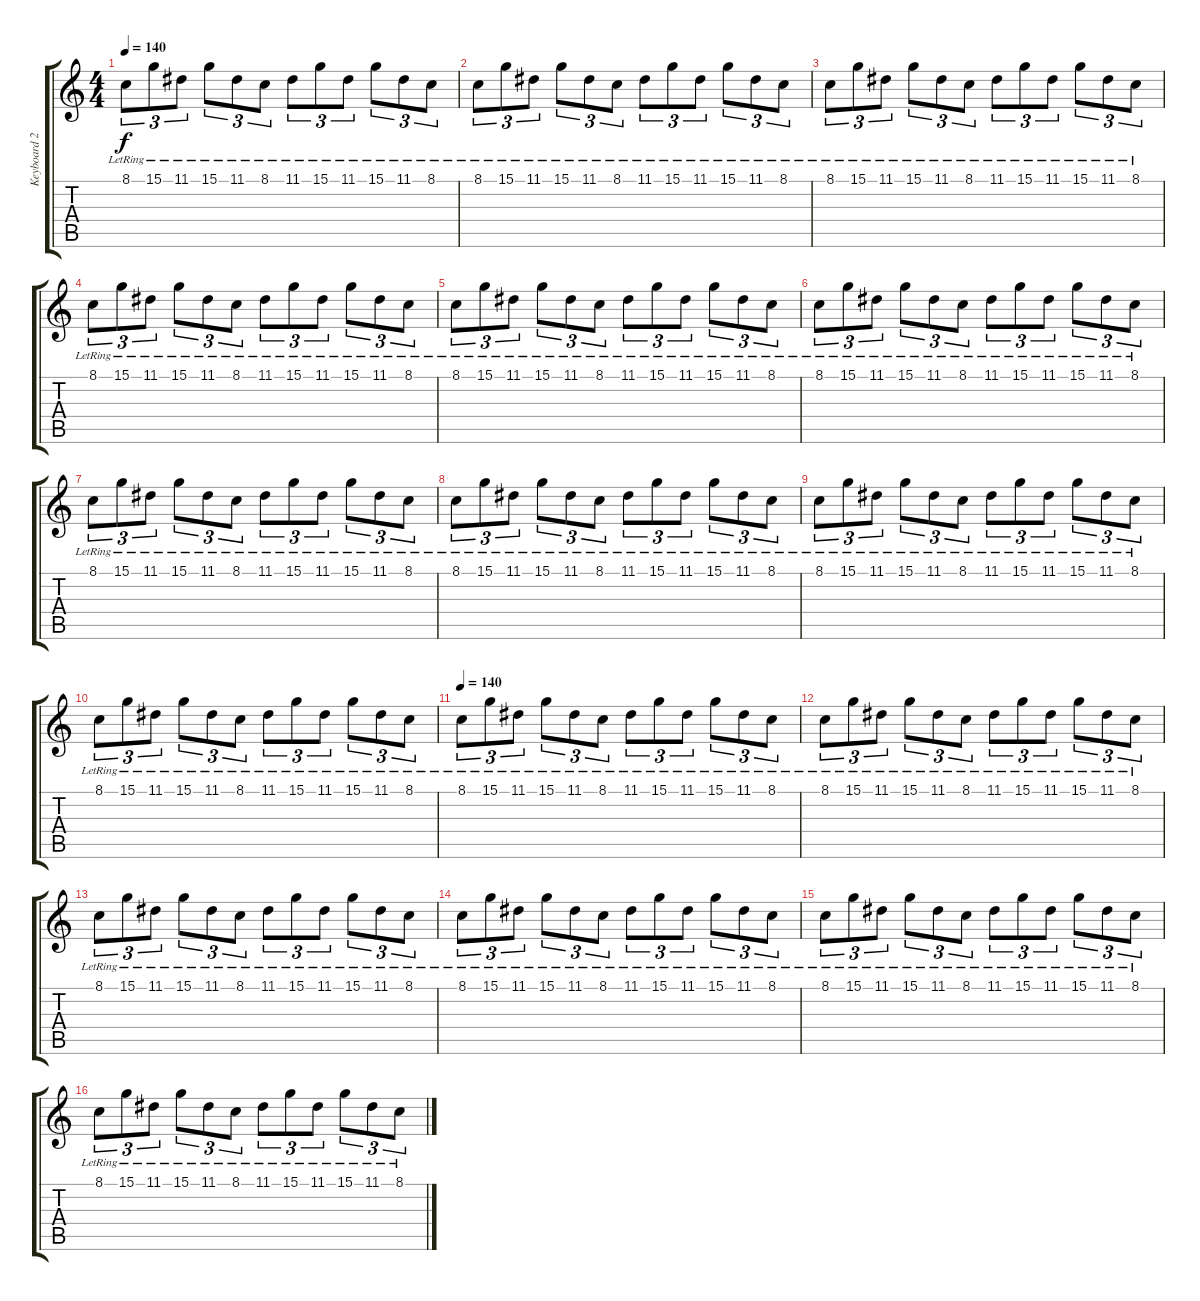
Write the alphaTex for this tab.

\track ("Keyboard 2 - Mustis" "Keyboard 2") {instrument musicbox}
\staff {score tabs}
\tuning (E4 B3 G3 D3 A2 E2) {hide}
\ts (4 4)
\tempo 140
\clef g2
\ks c
8.1{lr}.8{tu (3 2) dy f} 15.1{lr}.8{tu (3 2)} 11.1{lr}.8{tu (3 2)} 15.1{lr}.8{tu (3 2)} 11.1{lr}.8{tu (3 2)} 8.1{lr}.8{tu (3 2)} 11.1{lr}.8{tu (3 2)} 15.1{lr}.8{tu (3 2)} 11.1{lr}.8{tu (3 2)} 15.1{lr}.8{tu (3 2)} 11.1{lr}.8{tu (3 2)} 8.1{lr}.8{tu (3 2)} |
8.1{lr}.8{tu (3 2)} 15.1{lr}.8{tu (3 2)} 11.1{lr}.8{tu (3 2)} 15.1{lr}.8{tu (3 2)} 11.1{lr}.8{tu (3 2)} 8.1{lr}.8{tu (3 2)} 11.1{lr}.8{tu (3 2)} 15.1{lr}.8{tu (3 2)} 11.1{lr}.8{tu (3 2)} 15.1{lr}.8{tu (3 2)} 11.1{lr}.8{tu (3 2)} 8.1{lr}.8{tu (3 2)} |
8.1{lr}.8{tu (3 2)} 15.1{lr}.8{tu (3 2)} 11.1{lr}.8{tu (3 2)} 15.1{lr}.8{tu (3 2)} 11.1{lr}.8{tu (3 2)} 8.1{lr}.8{tu (3 2)} 11.1{lr}.8{tu (3 2)} 15.1{lr}.8{tu (3 2)} 11.1{lr}.8{tu (3 2)} 15.1{lr}.8{tu (3 2)} 11.1{lr}.8{tu (3 2)} 8.1{lr}.8{tu (3 2)} |
8.1{lr}.8{tu (3 2)} 15.1{lr}.8{tu (3 2)} 11.1{lr}.8{tu (3 2)} 15.1{lr}.8{tu (3 2)} 11.1{lr}.8{tu (3 2)} 8.1{lr}.8{tu (3 2)} 11.1{lr}.8{tu (3 2)} 15.1{lr}.8{tu (3 2)} 11.1{lr}.8{tu (3 2)} 15.1{lr}.8{tu (3 2)} 11.1{lr}.8{tu (3 2)} 8.1{lr}.8{tu (3 2)} |
8.1{lr}.8{tu (3 2)} 15.1{lr}.8{tu (3 2)} 11.1{lr}.8{tu (3 2)} 15.1{lr}.8{tu (3 2)} 11.1{lr}.8{tu (3 2)} 8.1{lr}.8{tu (3 2)} 11.1{lr}.8{tu (3 2)} 15.1{lr}.8{tu (3 2)} 11.1{lr}.8{tu (3 2)} 15.1{lr}.8{tu (3 2)} 11.1{lr}.8{tu (3 2)} 8.1{lr}.8{tu (3 2)} |
8.1{lr}.8{tu (3 2)} 15.1{lr}.8{tu (3 2)} 11.1{lr}.8{tu (3 2)} 15.1{lr}.8{tu (3 2)} 11.1{lr}.8{tu (3 2)} 8.1{lr}.8{tu (3 2)} 11.1{lr}.8{tu (3 2)} 15.1{lr}.8{tu (3 2)} 11.1{lr}.8{tu (3 2)} 15.1{lr}.8{tu (3 2)} 11.1{lr}.8{tu (3 2)} 8.1{lr}.8{tu (3 2)} |
8.1{lr}.8{tu (3 2)} 15.1{lr}.8{tu (3 2)} 11.1{lr}.8{tu (3 2)} 15.1{lr}.8{tu (3 2)} 11.1{lr}.8{tu (3 2)} 8.1{lr}.8{tu (3 2)} 11.1{lr}.8{tu (3 2)} 15.1{lr}.8{tu (3 2)} 11.1{lr}.8{tu (3 2)} 15.1{lr}.8{tu (3 2)} 11.1{lr}.8{tu (3 2)} 8.1{lr}.8{tu (3 2)} |
8.1{lr}.8{tu (3 2)} 15.1{lr}.8{tu (3 2)} 11.1{lr}.8{tu (3 2)} 15.1{lr}.8{tu (3 2)} 11.1{lr}.8{tu (3 2)} 8.1{lr}.8{tu (3 2)} 11.1{lr}.8{tu (3 2)} 15.1{lr}.8{tu (3 2)} 11.1{lr}.8{tu (3 2)} 15.1{lr}.8{tu (3 2)} 11.1{lr}.8{tu (3 2)} 8.1{lr}.8{tu (3 2)} |
8.1{lr}.8{tu (3 2)} 15.1{lr}.8{tu (3 2)} 11.1{lr}.8{tu (3 2)} 15.1{lr}.8{tu (3 2)} 11.1{lr}.8{tu (3 2)} 8.1{lr}.8{tu (3 2)} 11.1{lr}.8{tu (3 2)} 15.1{lr}.8{tu (3 2)} 11.1{lr}.8{tu (3 2)} 15.1{lr}.8{tu (3 2)} 11.1{lr}.8{tu (3 2)} 8.1{lr}.8{tu (3 2)} |
8.1{lr}.8{tu (3 2)} 15.1{lr}.8{tu (3 2)} 11.1{lr}.8{tu (3 2)} 15.1{lr}.8{tu (3 2)} 11.1{lr}.8{tu (3 2)} 8.1{lr}.8{tu (3 2)} 11.1{lr}.8{tu (3 2)} 15.1{lr}.8{tu (3 2)} 11.1{lr}.8{tu (3 2)} 15.1{lr}.8{tu (3 2)} 11.1{lr}.8{tu (3 2)} 8.1{lr}.8{tu (3 2)} |
\tempo 140
8.1{lr}.8{tu (3 2)} 15.1{lr}.8{tu (3 2)} 11.1{lr}.8{tu (3 2)} 15.1{lr}.8{tu (3 2)} 11.1{lr}.8{tu (3 2)} 8.1{lr}.8{tu (3 2)} 11.1{lr}.8{tu (3 2)} 15.1{lr}.8{tu (3 2)} 11.1{lr}.8{tu (3 2)} 15.1{lr}.8{tu (3 2)} 11.1{lr}.8{tu (3 2)} 8.1{lr}.8{tu (3 2)} |
8.1{lr}.8{tu (3 2)} 15.1{lr}.8{tu (3 2)} 11.1{lr}.8{tu (3 2)} 15.1{lr}.8{tu (3 2)} 11.1{lr}.8{tu (3 2)} 8.1{lr}.8{tu (3 2)} 11.1{lr}.8{tu (3 2)} 15.1{lr}.8{tu (3 2)} 11.1{lr}.8{tu (3 2)} 15.1{lr}.8{tu (3 2)} 11.1{lr}.8{tu (3 2)} 8.1{lr}.8{tu (3 2)} |
8.1{lr}.8{tu (3 2)} 15.1{lr}.8{tu (3 2)} 11.1{lr}.8{tu (3 2)} 15.1{lr}.8{tu (3 2)} 11.1{lr}.8{tu (3 2)} 8.1{lr}.8{tu (3 2)} 11.1{lr}.8{tu (3 2)} 15.1{lr}.8{tu (3 2)} 11.1{lr}.8{tu (3 2)} 15.1{lr}.8{tu (3 2)} 11.1{lr}.8{tu (3 2)} 8.1{lr}.8{tu (3 2)} |
8.1{lr}.8{tu (3 2)} 15.1{lr}.8{tu (3 2)} 11.1{lr}.8{tu (3 2)} 15.1{lr}.8{tu (3 2)} 11.1{lr}.8{tu (3 2)} 8.1{lr}.8{tu (3 2)} 11.1{lr}.8{tu (3 2)} 15.1{lr}.8{tu (3 2)} 11.1{lr}.8{tu (3 2)} 15.1{lr}.8{tu (3 2)} 11.1{lr}.8{tu (3 2)} 8.1{lr}.8{tu (3 2)} |
8.1{lr}.8{tu (3 2)} 15.1{lr}.8{tu (3 2)} 11.1{lr}.8{tu (3 2)} 15.1{lr}.8{tu (3 2)} 11.1{lr}.8{tu (3 2)} 8.1{lr}.8{tu (3 2)} 11.1{lr}.8{tu (3 2)} 15.1{lr}.8{tu (3 2)} 11.1{lr}.8{tu (3 2)} 15.1{lr}.8{tu (3 2)} 11.1{lr}.8{tu (3 2)} 8.1{lr}.8{tu (3 2)} |
8.1{lr}.8{tu (3 2)} 15.1{lr}.8{tu (3 2)} 11.1{lr}.8{tu (3 2)} 15.1{lr}.8{tu (3 2)} 11.1{lr}.8{tu (3 2)} 8.1{lr}.8{tu (3 2)} 11.1{lr}.8{tu (3 2)} 15.1{lr}.8{tu (3 2)} 11.1{lr}.8{tu (3 2)} 15.1{lr}.8{tu (3 2)} 11.1{lr}.8{tu (3 2)} 8.1{lr}.8{tu (3 2)}
